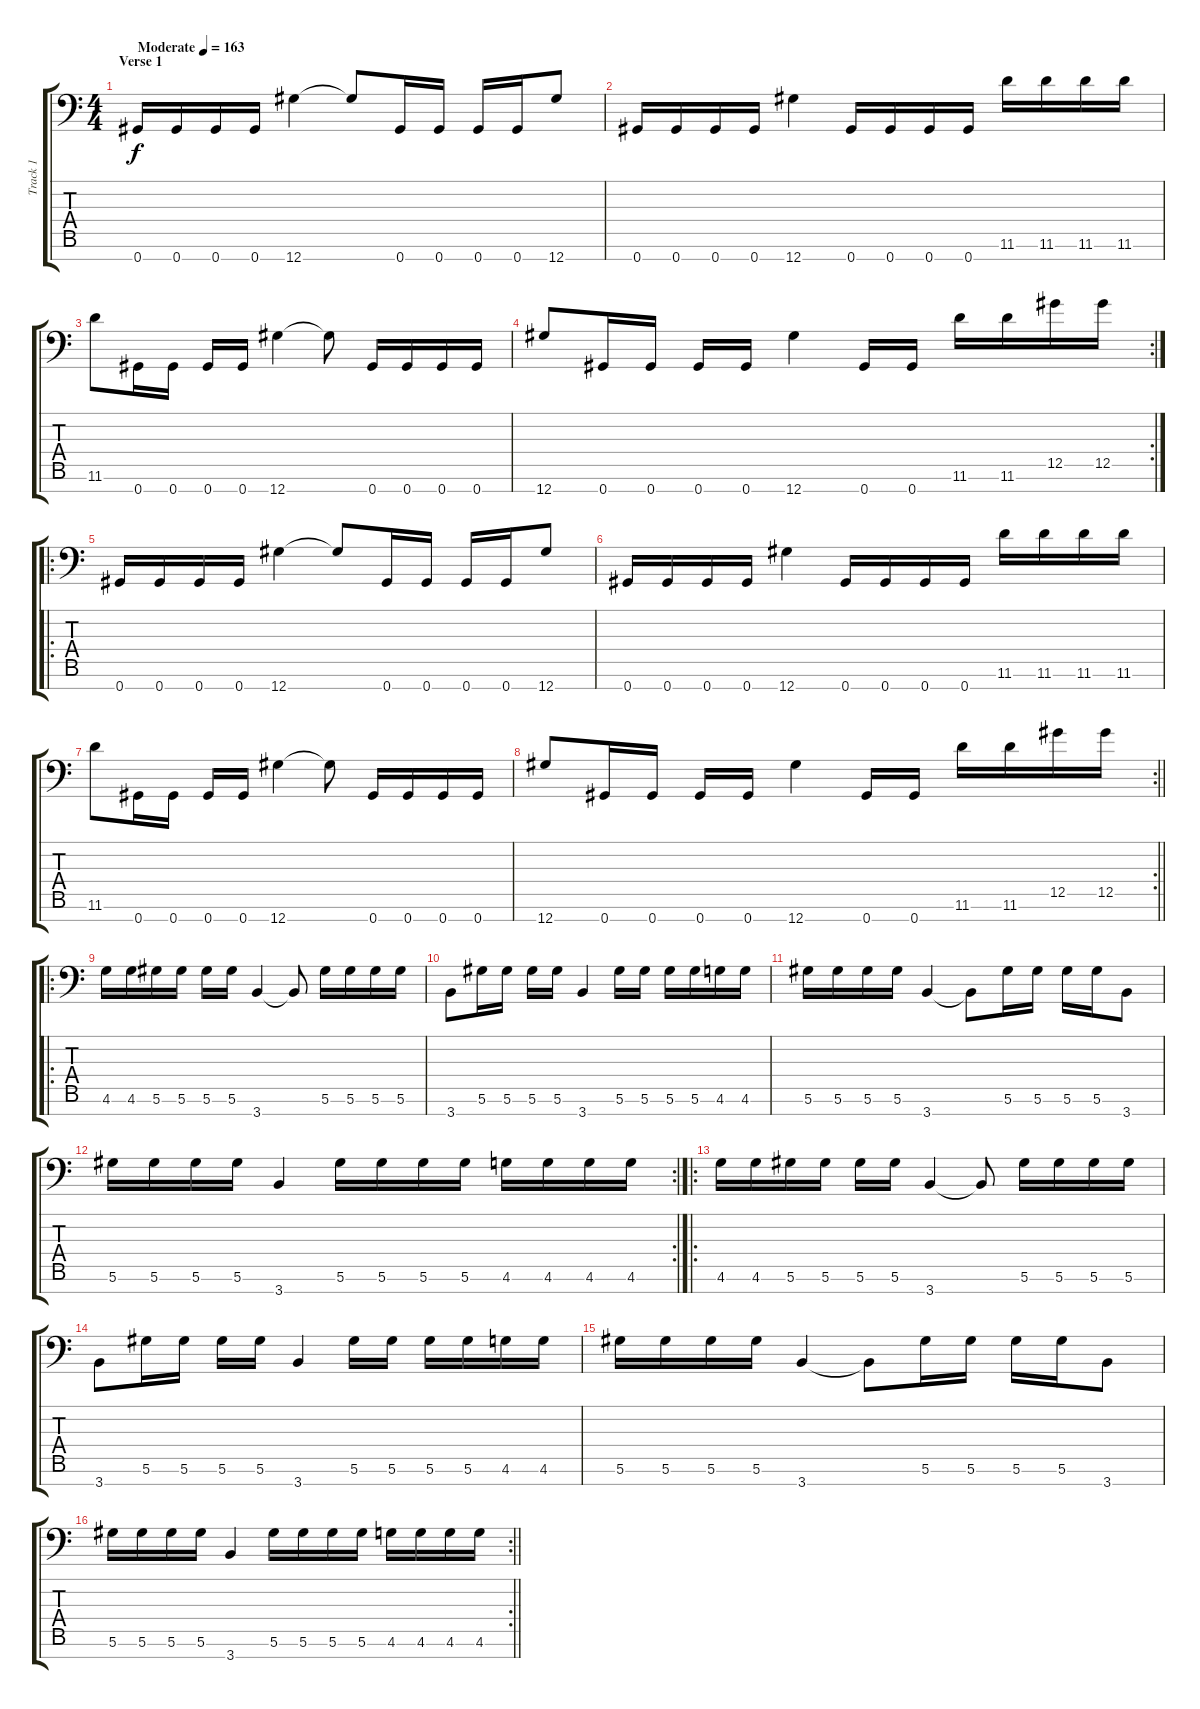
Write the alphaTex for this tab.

\track ("Track 1" "Track 1") {instrument distortionguitar}
\staff {score tabs}
\tuning (Eb4 Bb3 Gb3 Db3 Ab2 Eb2 Ab1) {hide}
\ts (4 4)
\section ("" "Verse 1")
\tempo (163 "Moderate")
\clef f4
\ks c
0.7.16{dy f instrument distortionguitar} 0.7.16 0.7.16 0.7.16 12.7.4 12.7{t}.8 0.7.16 0.7.16 0.7.16 0.7.16 12.7.8 |
0.7.16 0.7.16 0.7.16 0.7.16 12.7.4 0.7.16 0.7.16 0.7.16 0.7.16 11.6.16 11.6.16 11.6.16 11.6.16 |
11.6.8 0.7.16 0.7.16 0.7.16 0.7.16 12.7.4 12.7{t}.8 0.7.16 0.7.16 0.7.16 0.7.16 |
\rc 2
12.7.8 0.7.16 0.7.16 0.7.16 0.7.16 12.7.4 0.7.16 0.7.16 11.6.16 11.6.16 12.5.16 12.5.16 |
\ro
0.7.16 0.7.16 0.7.16 0.7.16 12.7.4 12.7{t}.8 0.7.16 0.7.16 0.7.16 0.7.16 12.7.8 |
0.7.16 0.7.16 0.7.16 0.7.16 12.7.4 0.7.16 0.7.16 0.7.16 0.7.16 11.6.16 11.6.16 11.6.16 11.6.16 |
11.6.8 0.7.16 0.7.16 0.7.16 0.7.16 12.7.4 12.7{t}.8 0.7.16 0.7.16 0.7.16 0.7.16 |
\rc 2
\barLineRight lightlight
12.7.8 0.7.16 0.7.16 0.7.16 0.7.16 12.7.4 0.7.16 0.7.16 11.6.16 11.6.16 12.5.16 12.5.16 |
\ro
\section ("" "")
4.6.16 4.6.16 5.6.16 5.6.16 5.6.16 5.6.16 3.7.4 3.7{t}.8 5.6.16 5.6.16 5.6.16 5.6.16 |
3.7.8 5.6.16 5.6.16 5.6.16 5.6.16 3.7.4 5.6.16 5.6.16 5.6.16 5.6.16 4.6.16 4.6.16 |
5.6.16 5.6.16 5.6.16 5.6.16 3.7.4 3.7{t}.8 5.6.16 5.6.16 5.6.16 5.6.16 3.7.8 |
\rc 2
5.6.16 5.6.16 5.6.16 5.6.16 3.7.4 5.6.16 5.6.16 5.6.16 5.6.16 4.6.16 4.6.16 4.6.16 4.6.16 |
\ro
4.6.16 4.6.16 5.6.16 5.6.16 5.6.16 5.6.16 3.7.4 3.7{t}.8 5.6.16 5.6.16 5.6.16 5.6.16 |
3.7.8 5.6.16 5.6.16 5.6.16 5.6.16 3.7.4 5.6.16 5.6.16 5.6.16 5.6.16 4.6.16 4.6.16 |
5.6.16 5.6.16 5.6.16 5.6.16 3.7.4 3.7{t}.8 5.6.16 5.6.16 5.6.16 5.6.16 3.7.8 |
\rc 2
\barLineRight lightlight
5.6.16 5.6.16 5.6.16 5.6.16 3.7.4 5.6.16 5.6.16 5.6.16 5.6.16 4.6.16 4.6.16 4.6.16 4.6.16
